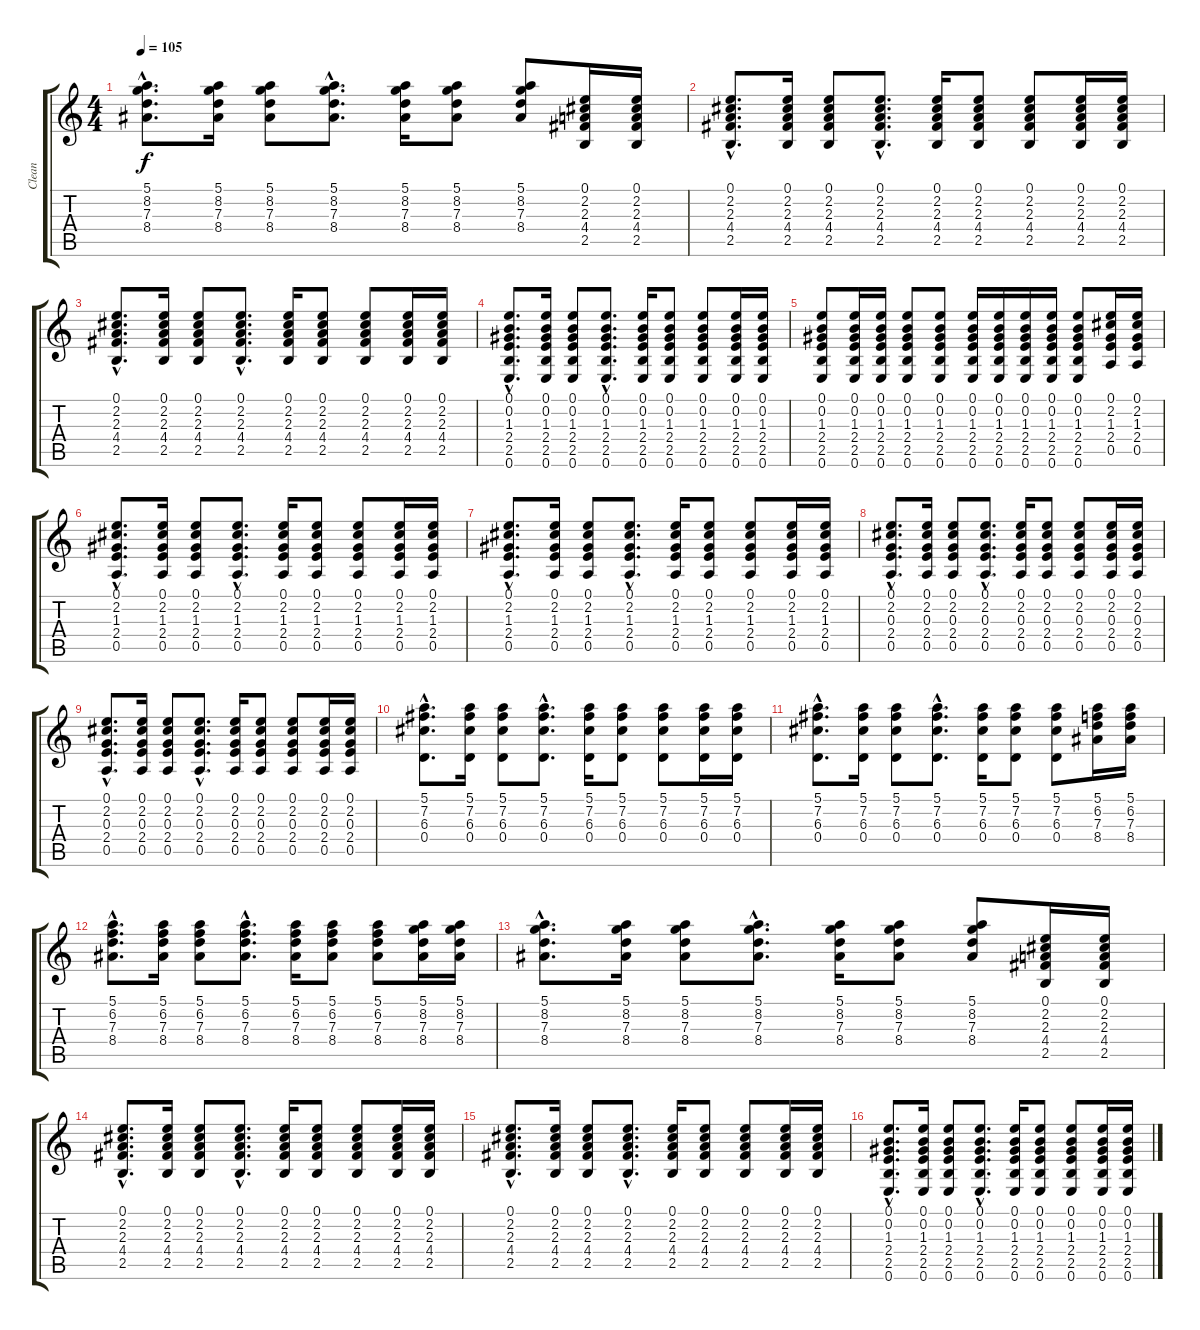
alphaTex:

\track ("Clean" "Clean") {instrument electricguitarclean}
\staff {score tabs}
\tuning (E4 B3 G3 D3 A2 E2) {hide}
\ts (4 4)
\tempo 105
\clef g2
\ks c
(5.1{hac} 8.2{hac} 7.3{hac} 8.4{hac}).8{d dy f} (5.1 8.2 7.3 8.4).16 (5.1 8.2 7.3 8.4).8 (5.1{hac} 8.2{hac} 7.3{hac} 8.4{hac}).8{d} (5.1 8.2 7.3 8.4).16 (5.1 8.2 7.3 8.4).8 (5.1 8.2 7.3 8.4).8 (0.1 2.2 2.3 4.4 2.5).16 (0.1 2.2 2.3 4.4 2.5).16 |
(0.1{hac} 2.2{hac} 2.3{hac} 4.4{hac} 2.5{hac}).8{d} (0.1 2.2 2.3 4.4 2.5).16 (0.1 2.2 2.3 4.4 2.5).8 (0.1{hac} 2.2{hac} 2.3{hac} 4.4{hac} 2.5{hac}).8{d} (0.1 2.2 2.3 4.4 2.5).16 (0.1 2.2 2.3 4.4 2.5).8 (0.1 2.2 2.3 4.4 2.5).8 (0.1 2.2 2.3 4.4 2.5).16 (0.1 2.2 2.3 4.4 2.5).16 |
(0.1{hac} 2.2{hac} 2.3{hac} 4.4{hac} 2.5{hac}).8{d} (0.1 2.2 2.3 4.4 2.5).16 (0.1 2.2 2.3 4.4 2.5).8 (0.1{hac} 2.2{hac} 2.3{hac} 4.4{hac} 2.5{hac}).8{d} (0.1 2.2 2.3 4.4 2.5).16 (0.1 2.2 2.3 4.4 2.5).8 (0.1 2.2 2.3 4.4 2.5).8 (0.1 2.2 2.3 4.4 2.5).16 (0.1 2.2 2.3 4.4 2.5).16 |
(0.1{hac} 0.2{hac} 1.3{hac} 2.4{hac} 2.5{hac} 0.6{hac}).8{d} (0.1 0.2 1.3 2.4 2.5 0.6).16 (0.1 0.2 1.3 2.4 2.5 0.6).8 (0.1{hac} 0.2{hac} 1.3{hac} 2.4{hac} 2.5{hac} 0.6{hac}).8{d} (0.1 0.2 1.3 2.4 2.5 0.6).16 (0.1 0.2 1.3 2.4 2.5 0.6).8 (0.1 0.2 1.3 2.4 2.5 0.6).8 (0.1 0.2 1.3 2.4 2.5 0.6).16 (0.1 0.2 1.3 2.4 2.5 0.6).16 |
(0.1 0.2 1.3 2.4 2.5 0.6).8 (0.1 0.2 1.3 2.4 2.5 0.6).16 (0.1 0.2 1.3 2.4 2.5 0.6).16 (0.1 0.2 1.3 2.4 2.5 0.6).8 (0.1 0.2 1.3 2.4 2.5 0.6).8 (0.1 0.2 1.3 2.4 2.5 0.6).16 (0.1 0.2 1.3 2.4 2.5 0.6).16 (0.1 0.2 1.3 2.4 2.5 0.6).16 (0.1 0.2 1.3 2.4 2.5 0.6).16 (0.1 0.2 1.3 2.4 2.5 0.6).8 (0.1 2.2 1.3 2.4 0.5).16 (0.1 2.2 1.3 2.4 0.5).16 |
(0.1{hac} 2.2{hac} 1.3{hac} 2.4{hac} 0.5{hac}).8{d} (0.1 2.2 1.3 2.4 0.5).16 (0.1 2.2 1.3 2.4 0.5).8 (0.1{hac} 2.2{hac} 1.3{hac} 2.4{hac} 0.5{hac}).8{d} (0.1 2.2 1.3 2.4 0.5).16 (0.1 2.2 1.3 2.4 0.5).8 (0.1 2.2 1.3 2.4 0.5).8 (0.1 2.2 1.3 2.4 0.5).16 (0.1 2.2 1.3 2.4 0.5).16 |
(0.1{hac} 2.2{hac} 1.3{hac} 2.4{hac} 0.5{hac}).8{d} (0.1 2.2 1.3 2.4 0.5).16 (0.1 2.2 1.3 2.4 0.5).8 (0.1{hac} 2.2{hac} 1.3{hac} 2.4{hac} 0.5{hac}).8{d} (0.1 2.2 1.3 2.4 0.5).16 (0.1 2.2 1.3 2.4 0.5).8 (0.1 2.2 1.3 2.4 0.5).8 (0.1 2.2 1.3 2.4 0.5).16 (0.1 2.2 1.3 2.4 0.5).16 |
(0.1{hac} 2.2{hac} 0.3{hac} 2.4{hac} 0.5{hac}).8{d} (0.1 2.2 0.3 2.4 0.5).16 (0.1 2.2 0.3 2.4 0.5).8 (0.1{hac} 2.2{hac} 0.3{hac} 2.4{hac} 0.5{hac}).8{d} (0.1 2.2 0.3 2.4 0.5).16 (0.1 2.2 0.3 2.4 0.5).8 (0.1 2.2 0.3 2.4 0.5).8 (0.1 2.2 0.3 2.4 0.5).16 (0.1 2.2 0.3 2.4 0.5).16 |
(0.1{hac} 2.2{hac} 0.3{hac} 2.4{hac} 0.5{hac}).8{d} (0.1 2.2 0.3 2.4 0.5).16 (0.1 2.2 0.3 2.4 0.5).8 (0.1{hac} 2.2{hac} 0.3{hac} 2.4{hac} 0.5{hac}).8{d} (0.1 2.2 0.3 2.4 0.5).16 (0.1 2.2 0.3 2.4 0.5).8 (0.1 2.2 0.3 2.4 0.5).8 (0.1 2.2 0.3 2.4 0.5).16 (0.1 2.2 0.3 2.4 0.5).16 |
(5.1{hac} 7.2{hac} 6.3{hac} 0.4{hac}).8{d} (5.1 7.2 6.3 0.4).16 (5.1 7.2 6.3 0.4).8 (5.1{hac} 7.2{hac} 6.3{hac} 0.4{hac}).8{d} (5.1 7.2 6.3 0.4).16 (5.1 7.2 6.3 0.4).8 (5.1 7.2 6.3 0.4).8 (5.1 7.2 6.3 0.4).16 (5.1 7.2 6.3 0.4).16 |
(5.1{hac} 7.2{hac} 6.3{hac} 0.4{hac}).8{d} (5.1 7.2 6.3 0.4).16 (5.1 7.2 6.3 0.4).8 (5.1{hac} 7.2{hac} 6.3{hac} 0.4{hac}).8{d} (5.1 7.2 6.3 0.4).16 (5.1 7.2 6.3 0.4).8 (5.1 7.2 6.3 0.4).8 (5.1 6.2 7.3 8.4).16 (5.1 6.2 7.3 8.4).16 |
(5.1{hac} 6.2{hac} 7.3{hac} 8.4{hac}).8{d} (5.1 6.2 7.3 8.4).16 (5.1 6.2 7.3 8.4).8 (5.1{hac} 6.2{hac} 7.3{hac} 8.4{hac}).8{d} (5.1 6.2 7.3 8.4).16 (5.1 6.2 7.3 8.4).8 (5.1 6.2 7.3 8.4).8 (5.1 8.2 7.3 8.4).16 (5.1 8.2 7.3 8.4).16 |
(5.1{hac} 8.2{hac} 7.3{hac} 8.4{hac}).8{d} (5.1 8.2 7.3 8.4).16 (5.1 8.2 7.3 8.4).8 (5.1{hac} 8.2{hac} 7.3{hac} 8.4{hac}).8{d} (5.1 8.2 7.3 8.4).16 (5.1 8.2 7.3 8.4).8 (5.1 8.2 7.3 8.4).8 (0.1 2.2 2.3 4.4 2.5).16 (0.1 2.2 2.3 4.4 2.5).16 |
(0.1{hac} 2.2{hac} 2.3{hac} 4.4{hac} 2.5{hac}).8{d} (0.1 2.2 2.3 4.4 2.5).16 (0.1 2.2 2.3 4.4 2.5).8 (0.1{hac} 2.2{hac} 2.3{hac} 4.4{hac} 2.5{hac}).8{d} (0.1 2.2 2.3 4.4 2.5).16 (0.1 2.2 2.3 4.4 2.5).8 (0.1 2.2 2.3 4.4 2.5).8 (0.1 2.2 2.3 4.4 2.5).16 (0.1 2.2 2.3 4.4 2.5).16 |
(0.1{hac} 2.2{hac} 2.3{hac} 4.4{hac} 2.5{hac}).8{d} (0.1 2.2 2.3 4.4 2.5).16 (0.1 2.2 2.3 4.4 2.5).8 (0.1{hac} 2.2{hac} 2.3{hac} 4.4{hac} 2.5{hac}).8{d} (0.1 2.2 2.3 4.4 2.5).16 (0.1 2.2 2.3 4.4 2.5).8 (0.1 2.2 2.3 4.4 2.5).8 (0.1 2.2 2.3 4.4 2.5).16 (0.1 2.2 2.3 4.4 2.5).16 |
(0.1{hac} 0.2{hac} 1.3{hac} 2.4{hac} 2.5{hac} 0.6{hac}).8{d} (0.1 0.2 1.3 2.4 2.5 0.6).16 (0.1 0.2 1.3 2.4 2.5 0.6).8 (0.1{hac} 0.2{hac} 1.3{hac} 2.4{hac} 2.5{hac} 0.6{hac}).8{d} (0.1 0.2 1.3 2.4 2.5 0.6).16 (0.1 0.2 1.3 2.4 2.5 0.6).8 (0.1 0.2 1.3 2.4 2.5 0.6).8 (0.1 0.2 1.3 2.4 2.5 0.6).16 (0.1 0.2 1.3 2.4 2.5 0.6).16
